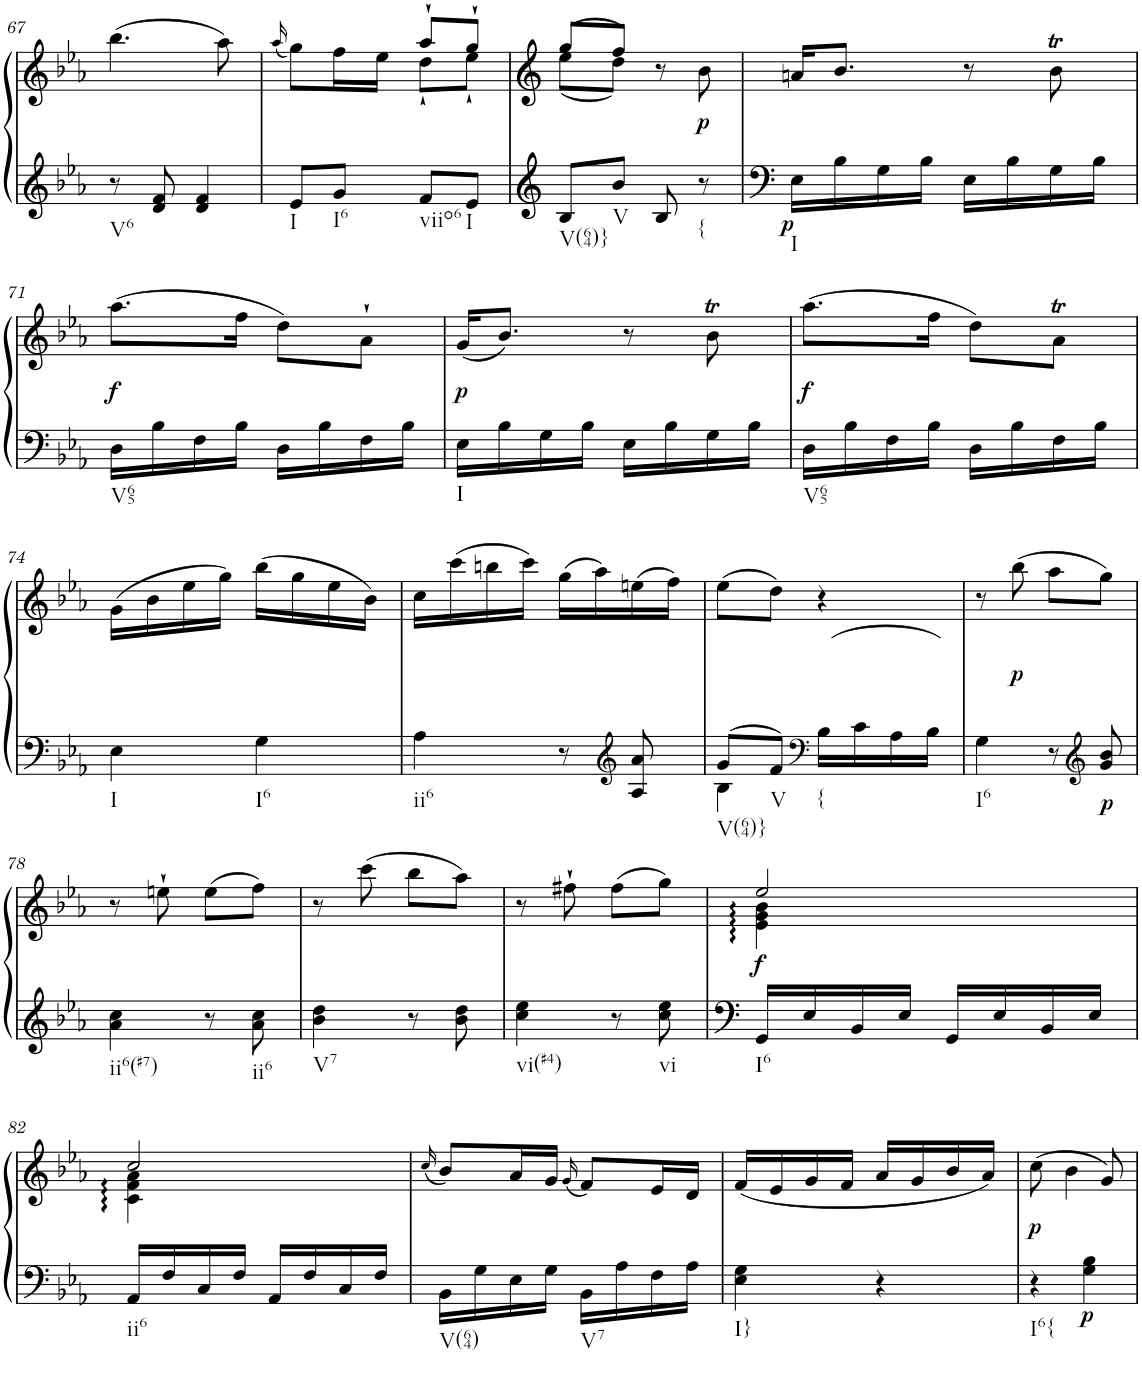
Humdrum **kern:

**kern	**kern	**dynam
*part1	*part1	*part1
*staff2	*staff1	*staff1/2
*I"Klavier linke Hand	*	*
!!LO:PB:g=z
*clefG2	*clefG2	*
*k[b-e-a-]	*k[b-e-a-]	*
*M2/4	*M2/4	*
=67	=67	=67
!LO:TX:b:t=V6	!	!
8r	(4.bb-\	.
8d/ 8f/	.	.
4d/ 4f/	.	.
.	8aa-\)	.
=68	=68	=68
.	(16qaa-/	.
*	*^	*
!LO:TX:b:t=I	!	!	!
8e-/L	8gg\L)	4ryy	.
!LO:TX:b:t=I6	!	!	!
8g/J	16ff\L	.	.
.	16ee-\JJ	.	.
!LO:TX:b:t=viio6	!	!	!
8f/L	8aa-`/L	8dd`\L	.
!LO:TX:b:t=I	!	!	!
8e-/J	8gg`/J	8ee-`\J	.
=69	=69	=69	=69
!LO:TX:b:t=V(64)}	!	!	!
8B-/L	(8gg/L	(8ee-\L	.
!LO:TX:b:t=V	!	!	!
8b-/J	8ff/J)	8dd\J)	.
8B-/	8r	8ryy	.
!LO:TX:b:t={	!	!	!
!	!	!	!LO:DY:b
8r	8ryy	8b-\	p
=70	=70	=70	=70
!LO:TX:b:t=I	!	!	!
!	!	!	!LO:DY:b=2
*	*v	*v	*
16E-\LL	16an/KL	p
16B-\	8.b-/J	.
16G\	.	.
16B-\JJ	.	.
16E-\LL	8r	.
16B-\	.	.
16G\	8b-T\	.
16B-\JJ	.	.
!!LO:LB:g=z
=71	=71	=71
!LO:TX:b:t=V65	!	!
!	!	!LO:DY:b
16D\LL	(8.aa-\L	f
16B-\	.	.
16F\	.	.
16B-\JJ	16ff\Jk	.
16D\LL	8dd\L)	.
16B-\	.	.
16F\	8a-`\J	.
16B-\JJ	.	.
=72	=72	=72
!LO:TX:b:t=I	!	!
!	!	!LO:DY:b
16E-\LL	(16g/KL	p
16B-\	8.b-/J)	.
16G\	.	.
16B-\JJ	.	.
16E-\LL	8r	.
16B-\	.	.
16G\	8b-T\	.
16B-\JJ	.	.
=73	=73	=73
!LO:TX:b:t=V65	!	!
!	!	!LO:DY:b
16D\LL	(8.aa-\L	f
16B-\	.	.
16F\	.	.
16B-\JJ	16ff\Jk	.
16D\LL	8dd\L)	.
16B-\	.	.
16F\	8a-T\J	.
16B-\JJ	.	.
!!LO:LB:g=z
=74	=74	=74
!LO:TX:b:t=I	!	!
4E-\	(16g\LL	.
.	16b-\	.
.	16ee-\	.
.	16gg\JJ)	.
!LO:TX:b:t=I6	!	!
4G\	(16bb-\LL	.
.	16gg\	.
.	16ee-\	.
.	16b-\JJ)	.
=75	=75	=75
!LO:TX:b:t=ii6	!	!
4A-\	16cc\LL	.
.	(16ccc\	.
.	16bbn\	.
.	16ccc\JJ)	.
8r	(16gg\LL	.
.	16aa-\)	.
*clefG2	*	*
8A-/ 8a-/	(16een\	.
.	16ff\JJ)	.
=76	=76	=76
*^	*	*
!LO:TX:b:t=V(64)}	!	!	!
8g/L	4B-\	(8ee-\L	.
!LO:TX:b:t=V	!	!	!
8f/J	.	8dd\J)	.
*clefF4	*	*	*
!LO:TX:b:t={	!	!	!
16B-\LL	4ryy	4r	.
16c\	.	.	.
16A-\	.	.	.
16B-\JJ	.	.	.
*v	*v	*	*
=77	=77	=77
!LO:TX:b:t=I6	!	!
4G\	8r	.
!	!	!LO:DY:b
.	(8bb-\	p
8r	8aa-\L	.
*clefG2	*	*
!	!	!LO:DY:b=2
8g/ 8b-/	8gg\J)	p
!!LO:LB:g=z
=78	=78	=78
!LO:TX:b:t=ii6(#7)	!	!
4a-\ 4cc\	8r	.
.	8een`\	.
8r	(8ee\L	.
!LO:TX:b:t=ii6	!	!
8a-\ 8cc\	8ff\J)	.
=79	=79	=79
!LO:TX:b:t=V7	!	!
4b-\ 4dd\	8r	.
.	(8ccc\	.
8r	8bb-\L	.
8b-\ 8dd\	8aa-\J)	.
=80	=80	=80
!LO:TX:b:t=vi(#4)	!	!
4cc\ 4ee-\	8r	.
.	8ff#X`\	.
8r	(8ff#\L	.
!LO:TX:b:t=vi	!	!
8cc\ 8ee-\	8gg\J)	.
=81	=81	=81
*	*^	*
!LO:TX:b:t=I6	!	!	!
!	!	!	!LO:DY:b
16GG/LL	2ee-/	4e-\ 4g\ 4b-\	f
16E-/	.	.	.
16BB-/	.	.	.
16E-/JJ	.	.	.
16GG/LL	.	4ryy	.
16E-/	.	.	.
16BB-/	.	.	.
16E-/JJ	.	.	.
!!LO:LB:g=z	!!
=82	=82	=82	=82
!LO:TX:b:t=ii6	!	!	!
16AA-/LL	2cc/	4c\ 4f\ 4a-\	.
16F/	.	.	.
16C/	.	.	.
16F/JJ	.	.	.
16AA-/LL	.	4ryy	.
16F/	.	.	.
16C/	.	.	.
16F/JJ	.	.	.
*	*v	*v	*
=83	=83	=83
.	(16qcc/	.
!LO:TX:b:t=V(64)	!	!
16BB-\LL	8b-/L)	.
16G\	.	.
16E-\	16a-/L	.
16G\JJ	16g/JJ	.
.	(16qg/	.
!LO:TX:b:t=V7	!	!
16BB-\LL	8f/L)	.
16A-\	.	.
16F\	16e-/L	.
16A-\JJ	16d/JJ	.
=84	=84	=84
!LO:TX:b:t=I}	!	!
4E-\ 4G\	(16f/LL	.
.	16e-/	.
.	16g/	.
.	16f/JJ	.
4r	16a-/LL	.
.	16g/	.
.	16b-/	.
.	16a-/JJ)	.
=85	=85	=85
*^	*	*
!LO:TX:b:t=I6{	!	!	!
!	!	!	!LO:DY:b
4r	4ryy	(8cc\	p
.	.	4b-\	.
!	!	!	!LO:DY:b=2
4G\ 4B-\	4ryy	.	p
.	.	8g/)	.
*v	*v	*	*
=	=	=
*-	*-	*-
